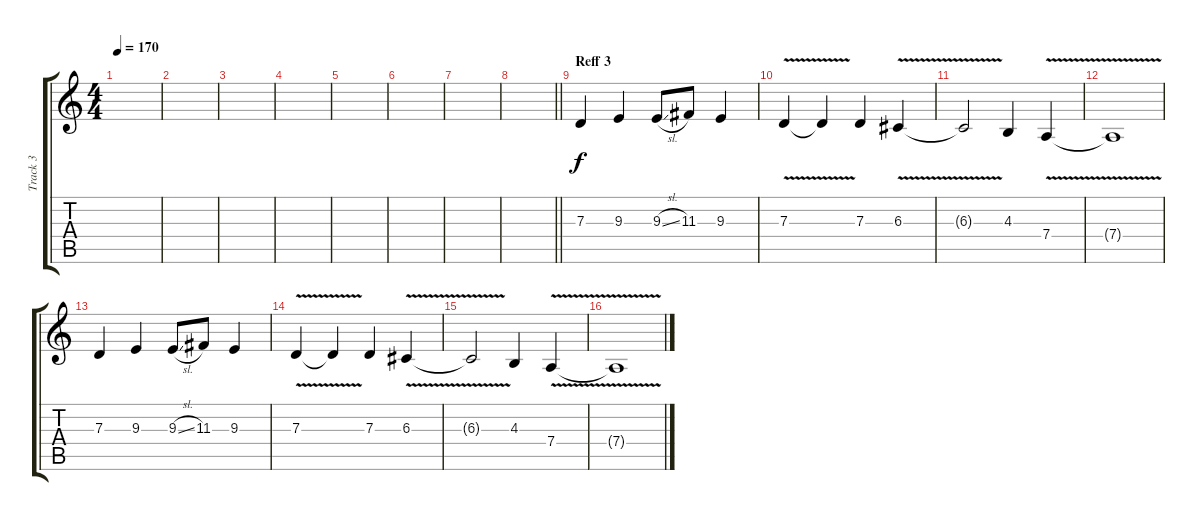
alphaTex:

\track ("Track 3" "Track 3") {instrument lead6voice}
\staff {score tabs}
\tuning (E4 B3 G3 D3 A2 E2) {hide}
\ts (4 4)
\tempo 170
\clef g2
\ks c
|
|
|
|
|
|
|
\barLineRight lightlight
|
\section ("" "Reff 3")
7.3.4 9.3.4 9.3{sl}.8 11.3.8 9.3.4 |
7.3{v}.4 7.3{t}.4 7.3.4 6.3{v}.4 |
6.3{t}.2 4.3.4 7.4{v}.4 |
7.4{t}.1 |
7.3.4 9.3.4 9.3{sl}.8 11.3.8 9.3.4 |
7.3{v}.4 7.3{t}.4 7.3.4 6.3{v}.4 |
6.3{t}.2 4.3.4 7.4{v}.4 |
7.4{t}.1
